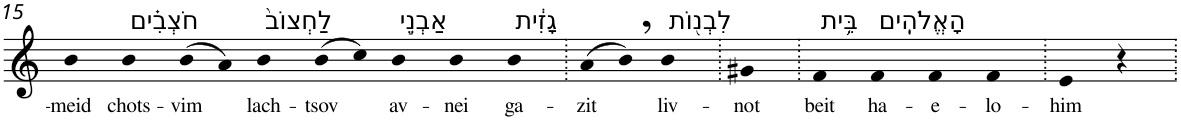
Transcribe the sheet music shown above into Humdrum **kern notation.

**kern	**text
*part1	*part1
*staff1	*staff1
*I"Piano	*
*I'Pno	*
!!LO:PB:g=z
*clefG2	*
*k[]	*
=15	=15
!	!LO:LY:b
4b	-meid
!LO:TX:a:t=חֹצְבִ֗ים	!
!	!LO:LY:b
4b	chots-
!	!LO:LY:b
(>8b	-vim
8a)	.
!LO:TX:a:t=לַחְצוֹב֙	!
!	!LO:LY:b
4b	lach-
!	!LO:LY:b
(>8b	-tsov
8cc)	.
!LO:TX:a:t=אַבְנֵ֣י	!
!	!LO:LY:b
4b	av-
!	!LO:LY:b
4b	-nei
!LO:TX:a:t=גָזִ֔ית	!
!	!LO:LY:b
4b	ga-
=16.	=16.
!	!LO:LY:b
(>8a	-zit
8b,)	.
!LO:TX:a:t=לִבְנ֖וֹת	!
!	!LO:LY:b
4b	liv-
=17.	=17.
!	!LO:LY:b
4g#X	-not
=18.	=18.
!LO:TX:a:t=בֵּ֥ית	!
!	!LO:LY:b
4f	beit
!LO:TX:a:t=הָאֱלֹהִֽים	!
!	!LO:LY:b
4f	ha-
!	!LO:LY:b
4f	-e-
!	!LO:LY:b
4f	-lo-
=19.	=19.
!	!LO:LY:b
4e	-him
4r	.
=.	=.
*-	*-
